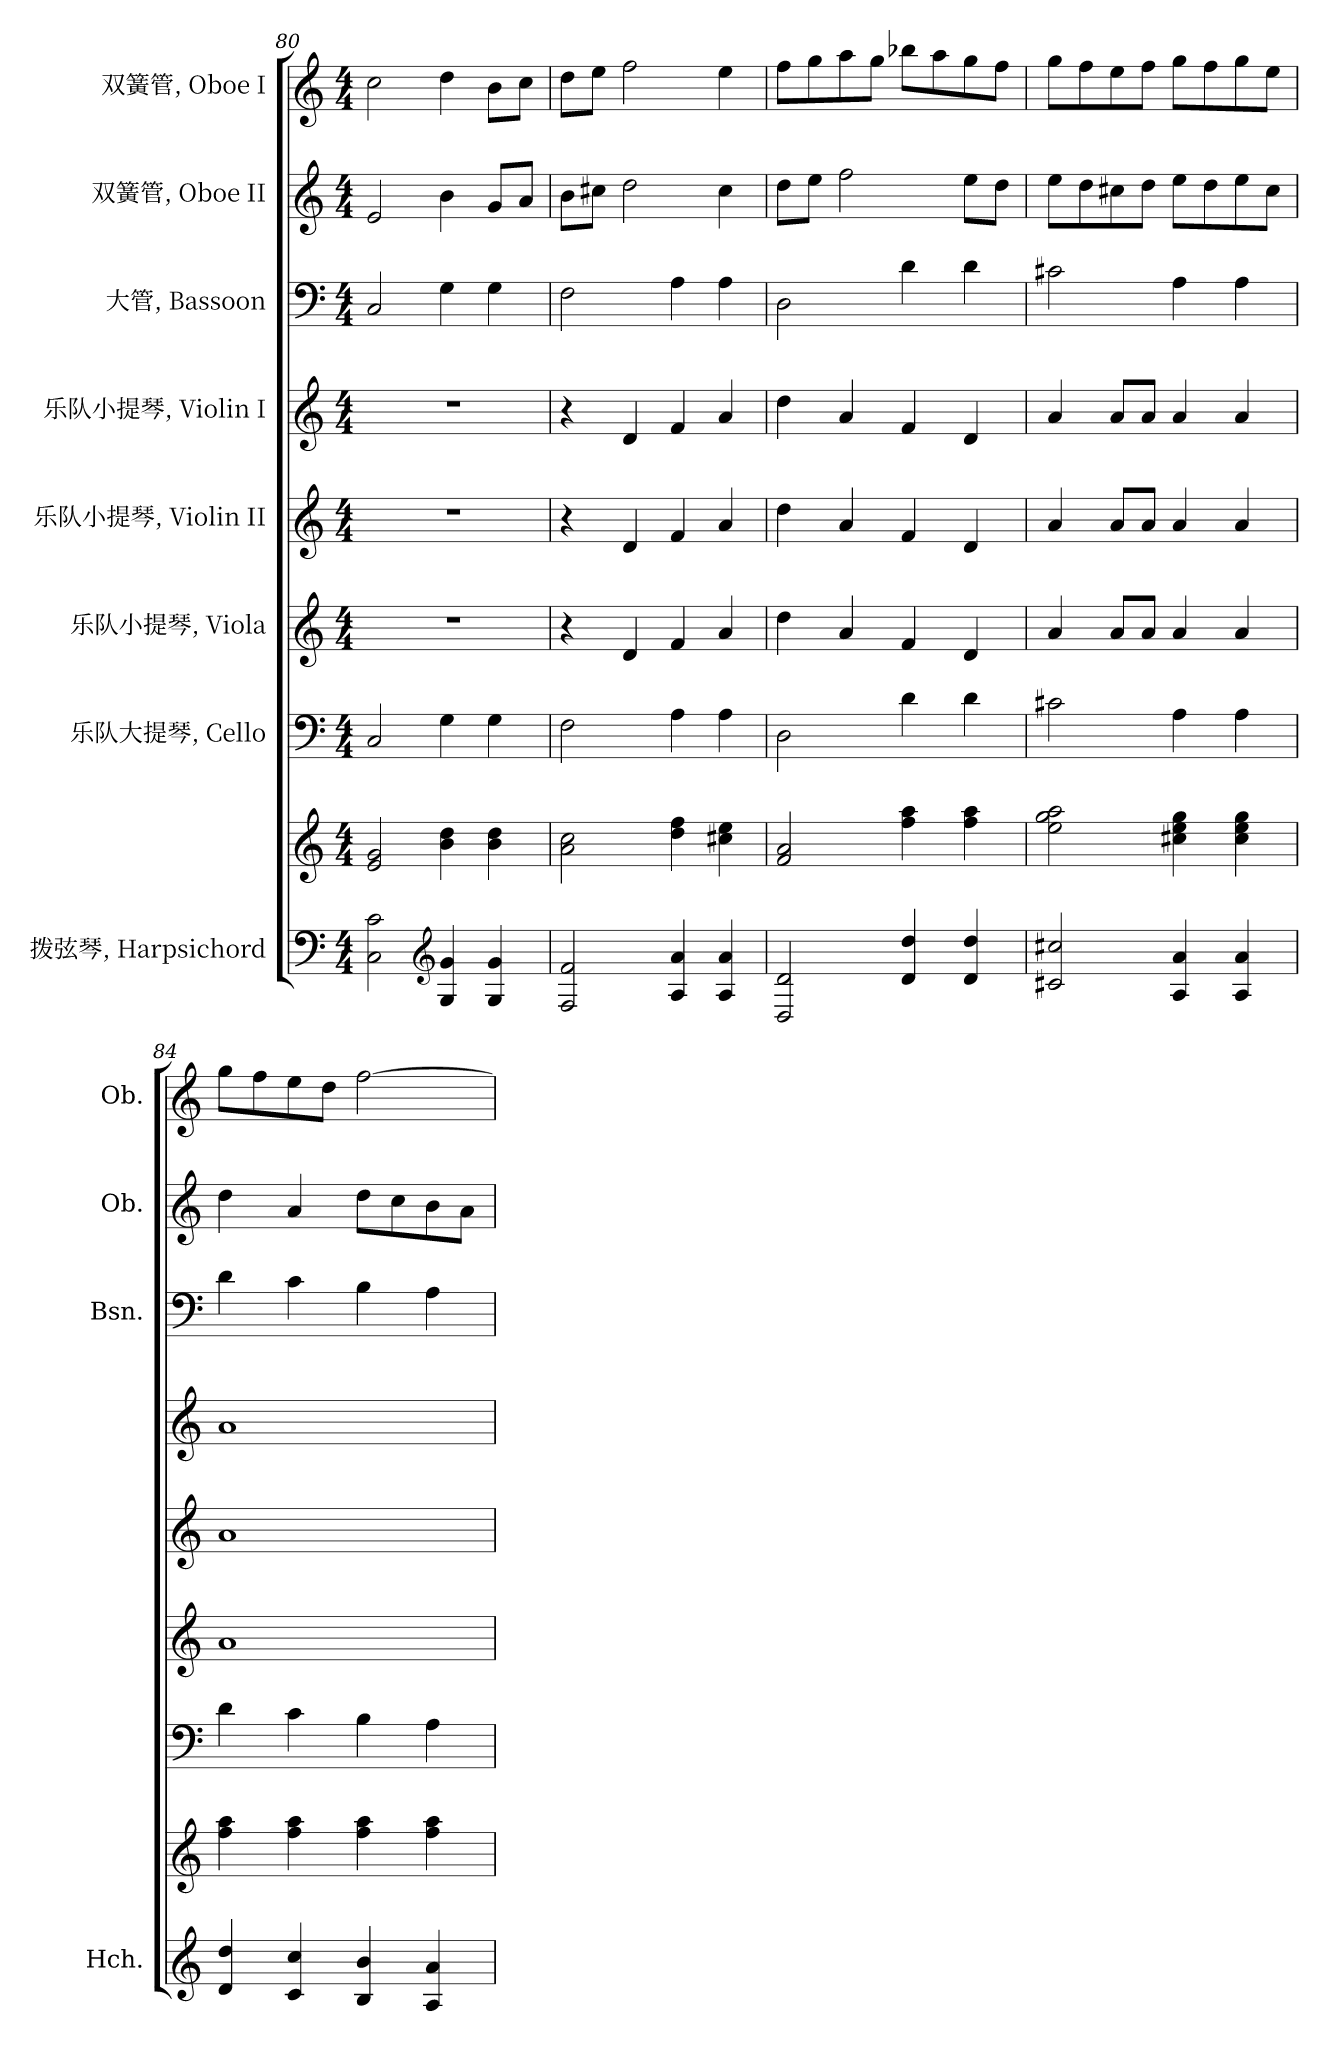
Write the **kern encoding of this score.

**kern	**kern	**kern	**kern	**kern	**kern	**kern	**kern	**kern
*part8	*part8	*part7	*part6	*part5	*part4	*part3	*part2	*part1
*staff9	*staff8	*staff7	*staff6	*staff5	*staff4	*staff3	*staff2	*staff1
*I"拨弦琴, Harpsichord	*	*I"乐队大提琴, Cello	*I"乐队小提琴, Viola	*I"乐队小提琴, Violin II	*I"乐队小提琴, Violin I	*I"大管, Bassoon	*I"双簧管, Oboe II	*I"双簧管, Oboe I
*I'Hch.	*	*	*	*	*	*I'Bsn.	*I'Ob.	*I'Ob.
*clefF4	*clefG2	*clefF4	*clefG2	*clefG2	*clefG2	*clefF4	*clefG2	*clefG2
*k[]	*k[]	*k[]	*k[]	*k[]	*k[]	*k[]	*k[]	*k[]
*M4/4	*M4/4	*M4/4	*M4/4	*M4/4	*M4/4	*M4/4	*M4/4	*M4/4
=80	=80	=80	=80	=80	=80	=80	=80	=80
2C\ 2c\	2e/ 2g/	2C/	1r	1r	1r	2C/	2e/	2cc\
*clefG2	*	*	*	*	*	*	*	*
4G/ 4g/	4b\ 4dd\	4G\	.	.	.	4G\	4b\	4dd\
4G/ 4g/	4b\ 4dd\	4G\	.	.	.	4G\	8g/L	8b\L
.	.	.	.	.	.	.	8a/J	8cc\J
=81	=81	=81	=81	=81	=81	=81	=81	=81
2F/ 2f/	2a\ 2cc\	2F\	4r	4r	4r	2F\	8b\L	8dd\L
.	.	.	.	.	.	.	8cc#X\J	8ee\J
.	.	.	4d/	4d/	4d/	.	2dd\	2ff\
4A/ 4a/	4dd\ 4ff\	4A\	4f/	4f/	4f/	4A\	.	.
4A/ 4a/	4cc#X\ 4ee\	4A\	4a/	4a/	4a/	4A\	4cc#\	4ee\
=82	=82	=82	=82	=82	=82	=82	=82	=82
2D/ 2d/	2f/ 2a/	2D\	4dd\	4dd\	4dd\	2D\	8dd\L	8ff\L
.	.	.	.	.	.	.	8ee\J	8gg\
.	.	.	4a/	4a/	4a/	.	2ff\	8aa\
.	.	.	.	.	.	.	.	8gg\J
4d/ 4dd/	4ff\ 4aa\	4d\	4f/	4f/	4f/	4d\	.	8bb-X\L
.	.	.	.	.	.	.	.	8aa\
4d/ 4dd/	4ff\ 4aa\	4d\	4d/	4d/	4d/	4d\	8ee\L	8gg\
.	.	.	.	.	.	.	8dd\J	8ff\J
!!LO:PB:g=z
=83	=83	=83	=83	=83	=83	=83	=83	=83
2c#X/ 2cc#X/	2ee\ 2gg\ 2aa\	2c#X\	4a/	4a/	4a/	2c#X\	8ee\L	8gg\L
.	.	.	.	.	.	.	8dd\	8ff\
.	.	.	8a/L	8a/L	8a/L	.	8cc#X\	8ee\
.	.	.	8a/J	8a/J	8a/J	.	8dd\J	8ff\J
4A/ 4a/	4cc#X\ 4ee\ 4gg\	4A\	4a/	4a/	4a/	4A\	8ee\L	8gg\L
.	.	.	.	.	.	.	8dd\	8ff\
4A/ 4a/	4cc#\ 4ee\ 4gg\	4A\	4a/	4a/	4a/	4A\	8ee\	8gg\
.	.	.	.	.	.	.	8cc#\J	8ee\J
=84	=84	=84	=84	=84	=84	=84	=84	=84
4d/ 4dd/	4ff\ 4aa\	4d\	1a	1a	1a	4d\	4dd\	8gg\L
.	.	.	.	.	.	.	.	8ff\
4c/ 4cc/	4ff\ 4aa\	4c\	.	.	.	4c\	4a/	8ee\
.	.	.	.	.	.	.	.	8dd\J
4B/ 4b/	4ff\ 4aa\	4B\	.	.	.	4B\	8dd\L	[2ff\
.	.	.	.	.	.	.	8cc\	.
4A/ 4a/	4ff\ 4aa\	4A\	.	.	.	4A\	8b\	.
.	.	.	.	.	.	.	8a\J	.
=	=	=	=	=	=	=	=	=
*-	*-	*-	*-	*-	*-	*-	*-	*-
